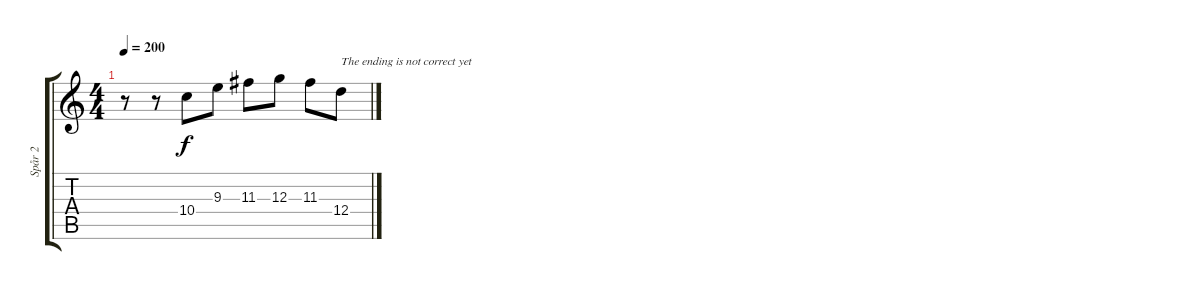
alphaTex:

\track ("Spår 2" "Spår 2") {instrument overdrivenguitar}
\staff {score tabs}
\tuning (E4 B3 G3 D3 A2 E2) {hide}
\ts (4 4)
\tempo 200
\clef g2
\ks c
r.8{dy f} r.8 10.4.8 9.3.8 11.3.8 12.3.8 11.3.8 12.4.8{txt "The ending is not correct yet"}
